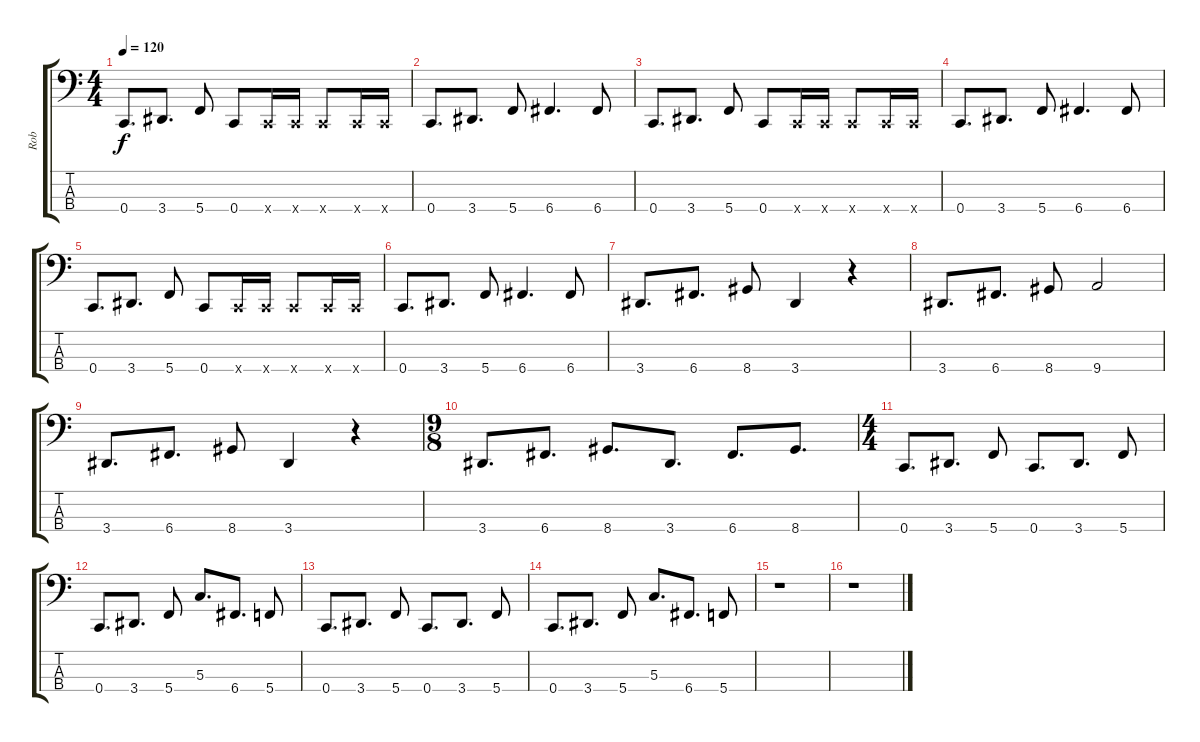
\track ("Rob" "Rob") {instrument electricbassfinger}
\staff {score tabs}
\tuning (F2 C2 G1 C1) {hide}
\ts (4 4)
\tempo 120
\clef f4
\ks c
0.4.8{d dy f} 3.4.8{d} 5.4.8 0.4.8 0.4{x}.16 0.4{x}.16 0.4{x}.8 0.4{x}.16 0.4{x}.16 |
0.4.8{d} 3.4.8{d} 5.4.8 6.4.4{d} 6.4.8 |
0.4.8{d} 3.4.8{d} 5.4.8 0.4.8 0.4{x}.16 0.4{x}.16 0.4{x}.8 0.4{x}.16 0.4{x}.16 |
0.4.8{d} 3.4.8{d} 5.4.8 6.4.4{d} 6.4.8 |
0.4.8{d} 3.4.8{d} 5.4.8 0.4.8 0.4{x}.16 0.4{x}.16 0.4{x}.8 0.4{x}.16 0.4{x}.16 |
0.4.8{d} 3.4.8{d} 5.4.8 6.4.4{d} 6.4.8 |
3.4.8{d} 6.4.8{d} 8.4.8 3.4.4 r.4 |
3.4.8{d} 6.4.8{d} 8.4.8 9.4.2 |
3.4.8{d} 6.4.8{d} 8.4.8 3.4.4 r.4 |
\ts (9 8)
3.4.8{d} 6.4.8{d} 8.4.8{d} 3.4.8{d} 6.4.8{d} 8.4.8{d} |
\ts (4 4)
0.4.8{d} 3.4.8{d} 5.4.8 0.4.8{d} 3.4.8{d} 5.4.8 |
0.4.8{d} 3.4.8{d} 5.4.8 5.3.8{d} 6.4.8{d} 5.4.8 |
0.4.8{d} 3.4.8{d} 5.4.8 0.4.8{d} 3.4.8{d} 5.4.8 |
0.4.8{d} 3.4.8{d} 5.4.8 5.3.8{d} 6.4.8{d} 5.4.8 |
r.1 |
r.1
